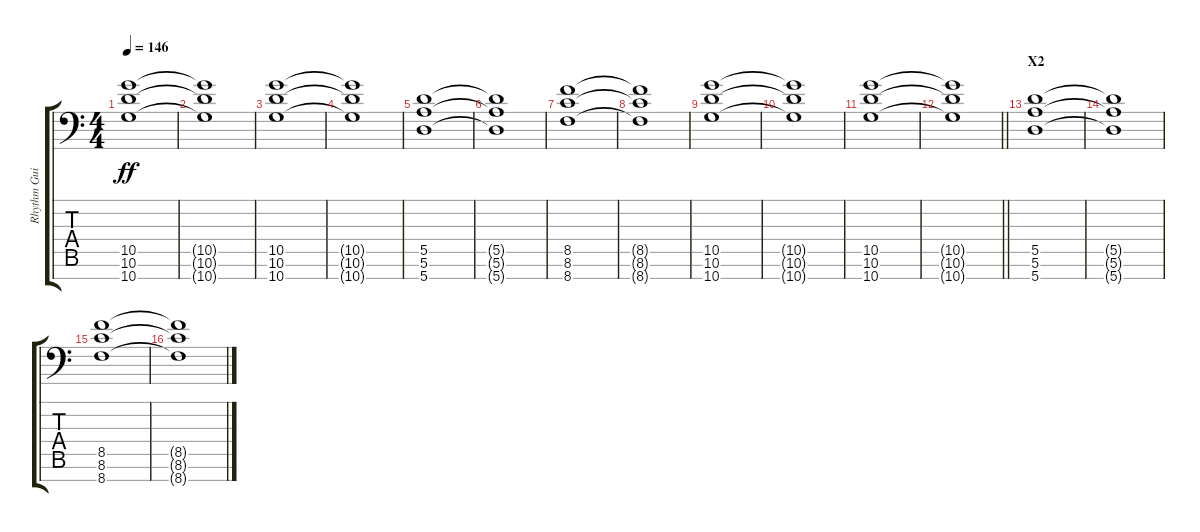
\track ("Rhythm Guitar" "Rhythm Gui") {instrument distortionguitar}
\staff {score tabs}
\tuning (E4 B3 G3 D3 A2 E2 A1) {hide}
\ts (4 4)
\tempo 146
\clef f4
\ks c
(10.5 10.6 10.7).1{dy ff} |
(10.5{t} 10.6{t} 10.7{t}).1 |
(10.5 10.6 10.7).1 |
(10.5{t} 10.6{t} 10.7{t}).1 |
(5.5 5.6 5.7).1 |
(5.5{t} 5.6{t} 5.7{t}).1 |
(8.5 8.6 8.7).1 |
(8.5{t} 8.6{t} 8.7{t}).1 |
(10.5 10.6 10.7).1 |
(10.5{t} 10.6{t} 10.7{t}).1 |
(10.5 10.6 10.7).1 |
\barLineRight lightlight
(10.5{t} 10.6{t} 10.7{t}).1 |
\section ("" "X2")
(5.5 5.6 5.7).1 |
(5.5{t} 5.6{t} 5.7{t}).1 |
(8.5 8.6 8.7).1 |
(8.5{t} 8.6{t} 8.7{t}).1
